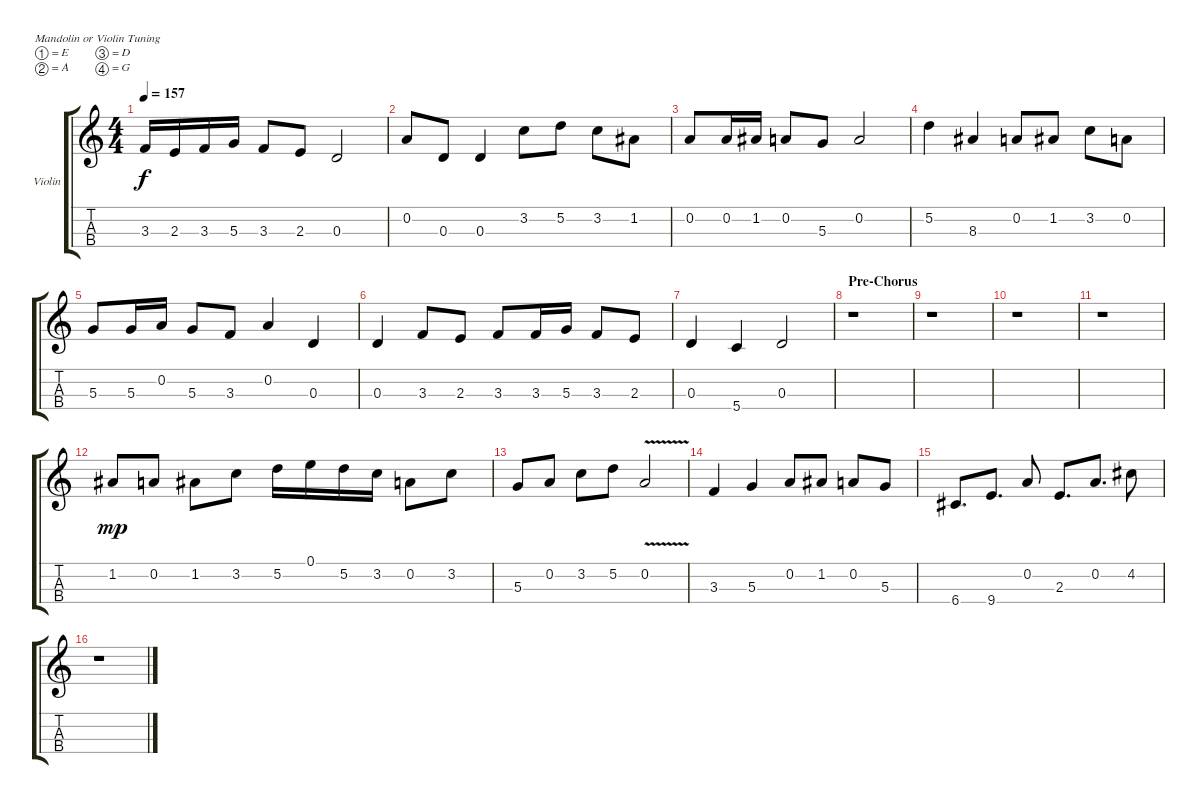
\defaultSystemsLayout 4
\bracketExtendMode groupsimilarinstruments
\firstSystemTrackNameOrientation horizontal
\otherSystemsTrackNameOrientation horizontal
\track ("Violin 1 - Lucy" "Violin") {instrument violin}
\staff {score tabs}
\tuning (E5 A4 D4 G3)
\ts (4 4)
\tempo 157
\clef g2
\ks c
3.3.16{dy f} 2.3.16 3.3.16 5.3.16 3.3.8 2.3.8 0.3.2 |
0.2.8 0.3.8 0.3.4 3.2.8 5.2.8 3.2.8 1.2.8 |
0.2.8 0.2.16 1.2.16 0.2.8 5.3.8 0.2.2 |
5.2.4 8.3.4 0.2.8 1.2.8 3.2.8 0.2.8 |
5.3.8 5.3.16 0.2.16 5.3.8 3.3.8 0.2.4 0.3.4 |
0.3.4 3.3.8 2.3.8 3.3.8 3.3.16 5.3.16 3.3.8 2.3.8 |
0.3.4 5.4.4 0.3.2 |
\section ("" "Pre-Chorus")
r.1 |
r.1 |
r.1 |
r.1 |
1.2.8{dy mp} 0.2.8 1.2.8 3.2.8 5.2.16 0.1.16 5.2.16 3.2.16 0.2.8 3.2.8 |
5.3.8 0.2.8 3.2.8 5.2.8 0.2{v}.2 |
3.3.4 5.3.4 0.2.8 1.2.8 0.2.8 5.3.8 |
6.4.8{d} 9.4.8{d} 0.2.8 2.3.8{d} 0.2.8{d} 4.2.8 |
r.1
